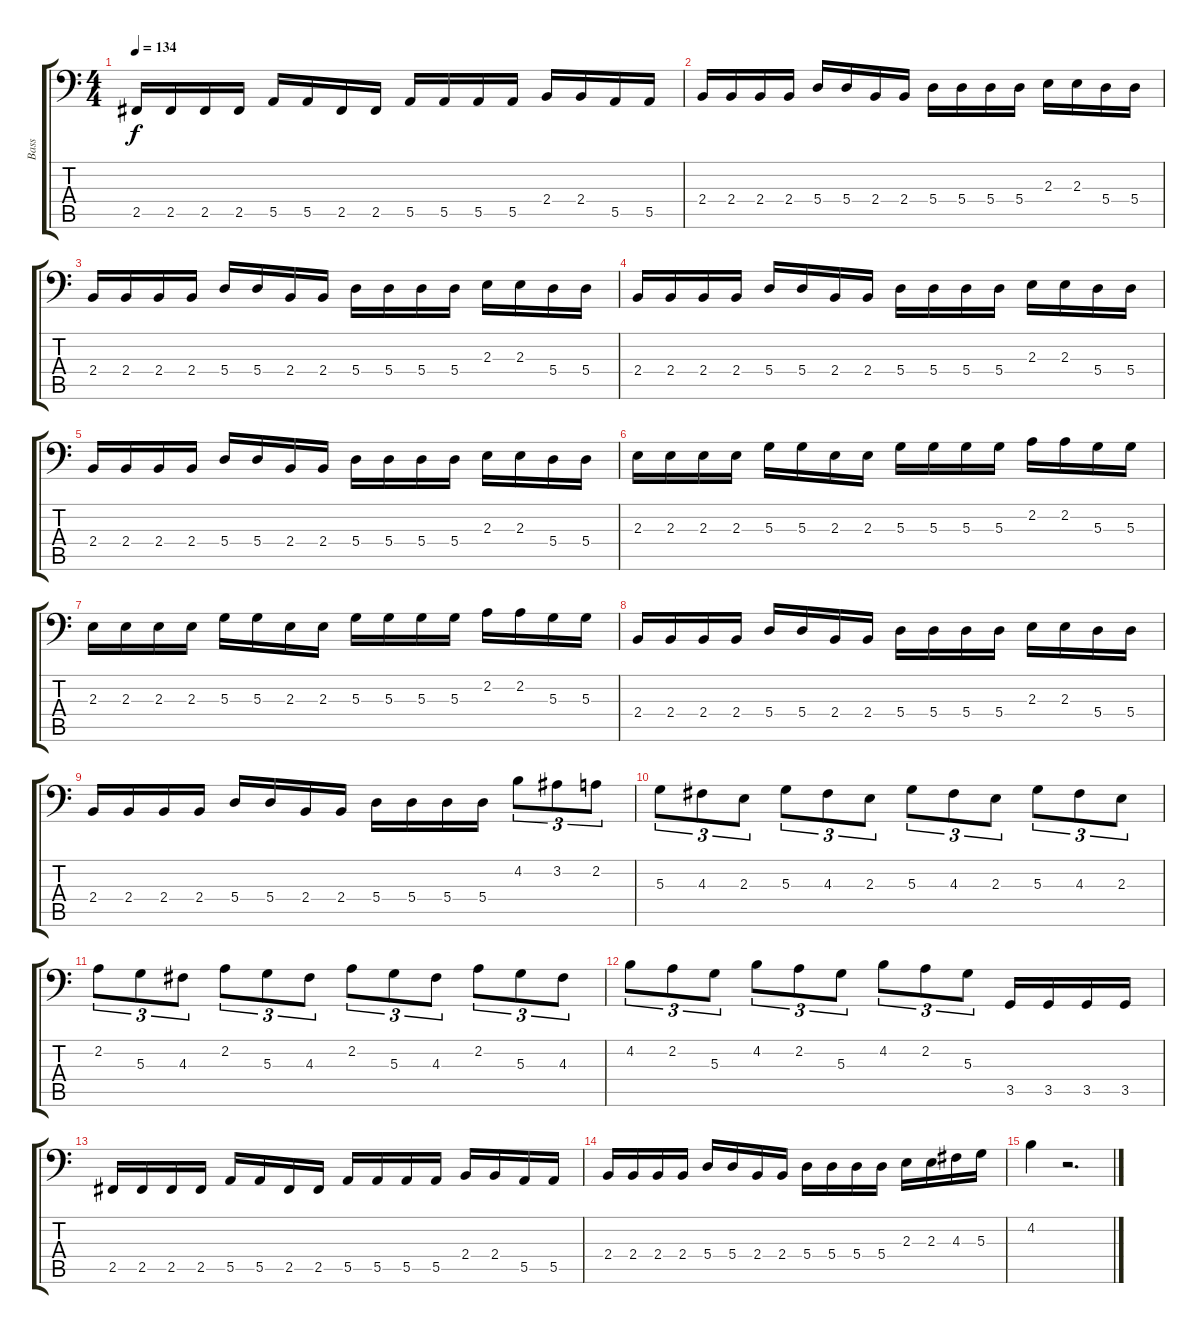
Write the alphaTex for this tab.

\track ("Bass" "Bass") {instrument electricbassfinger}
\staff {score tabs}
\tuning (B2 G2 D2 A1 E1 B0) {hide}
\ts (4 4)
\tempo 134
\clef f4
\ks c
2.5.16{dy f} 2.5.16 2.5.16 2.5.16 5.5.16 5.5.16 2.5.16 2.5.16 5.5.16 5.5.16 5.5.16 5.5.16 2.4.16 2.4.16 5.5.16 5.5.16 |
2.4.16 2.4.16 2.4.16 2.4.16 5.4.16 5.4.16 2.4.16 2.4.16 5.4.16 5.4.16 5.4.16 5.4.16 2.3.16 2.3.16 5.4.16 5.4.16 |
2.4.16 2.4.16 2.4.16 2.4.16 5.4.16 5.4.16 2.4.16 2.4.16 5.4.16 5.4.16 5.4.16 5.4.16 2.3.16 2.3.16 5.4.16 5.4.16 |
2.4.16 2.4.16 2.4.16 2.4.16 5.4.16 5.4.16 2.4.16 2.4.16 5.4.16 5.4.16 5.4.16 5.4.16 2.3.16 2.3.16 5.4.16 5.4.16 |
2.4.16 2.4.16 2.4.16 2.4.16 5.4.16 5.4.16 2.4.16 2.4.16 5.4.16 5.4.16 5.4.16 5.4.16 2.3.16 2.3.16 5.4.16 5.4.16 |
2.3.16 2.3.16 2.3.16 2.3.16 5.3.16 5.3.16 2.3.16 2.3.16 5.3.16 5.3.16 5.3.16 5.3.16 2.2.16 2.2.16 5.3.16 5.3.16 |
2.3.16 2.3.16 2.3.16 2.3.16 5.3.16 5.3.16 2.3.16 2.3.16 5.3.16 5.3.16 5.3.16 5.3.16 2.2.16 2.2.16 5.3.16 5.3.16 |
2.4.16 2.4.16 2.4.16 2.4.16 5.4.16 5.4.16 2.4.16 2.4.16 5.4.16 5.4.16 5.4.16 5.4.16 2.3.16 2.3.16 5.4.16 5.4.16 |
2.4.16 2.4.16 2.4.16 2.4.16 5.4.16 5.4.16 2.4.16 2.4.16 5.4.16 5.4.16 5.4.16 5.4.16 4.2.8{tu (3 2)} 3.2.8{tu (3 2)} 2.2.8{tu (3 2)} |
5.3.8{tu (3 2)} 4.3.8{tu (3 2)} 2.3.8{tu (3 2)} 5.3.8{tu (3 2)} 4.3.8{tu (3 2)} 2.3.8{tu (3 2)} 5.3.8{tu (3 2)} 4.3.8{tu (3 2)} 2.3.8{tu (3 2)} 5.3.8{tu (3 2)} 4.3.8{tu (3 2)} 2.3.8{tu (3 2)} |
2.2.8{tu (3 2)} 5.3.8{tu (3 2)} 4.3.8{tu (3 2)} 2.2.8{tu (3 2)} 5.3.8{tu (3 2)} 4.3.8{tu (3 2)} 2.2.8{tu (3 2)} 5.3.8{tu (3 2)} 4.3.8{tu (3 2)} 2.2.8{tu (3 2)} 5.3.8{tu (3 2)} 4.3.8{tu (3 2)} |
4.2.8{tu (3 2)} 2.2.8{tu (3 2)} 5.3.8{tu (3 2)} 4.2.8{tu (3 2)} 2.2.8{tu (3 2)} 5.3.8{tu (3 2)} 4.2.8{tu (3 2)} 2.2.8{tu (3 2)} 5.3.8{tu (3 2)} 3.5.16 3.5.16 3.5.16 3.5.16 |
2.5.16 2.5.16 2.5.16 2.5.16 5.5.16 5.5.16 2.5.16 2.5.16 5.5.16 5.5.16 5.5.16 5.5.16 2.4.16 2.4.16 5.5.16 5.5.16 |
2.4.16 2.4.16 2.4.16 2.4.16 5.4.16 5.4.16 2.4.16 2.4.16 5.4.16 5.4.16 5.4.16 5.4.16 2.3.16 2.3.16 4.3.16 5.3.16 |
4.2.4 r.2{d}
